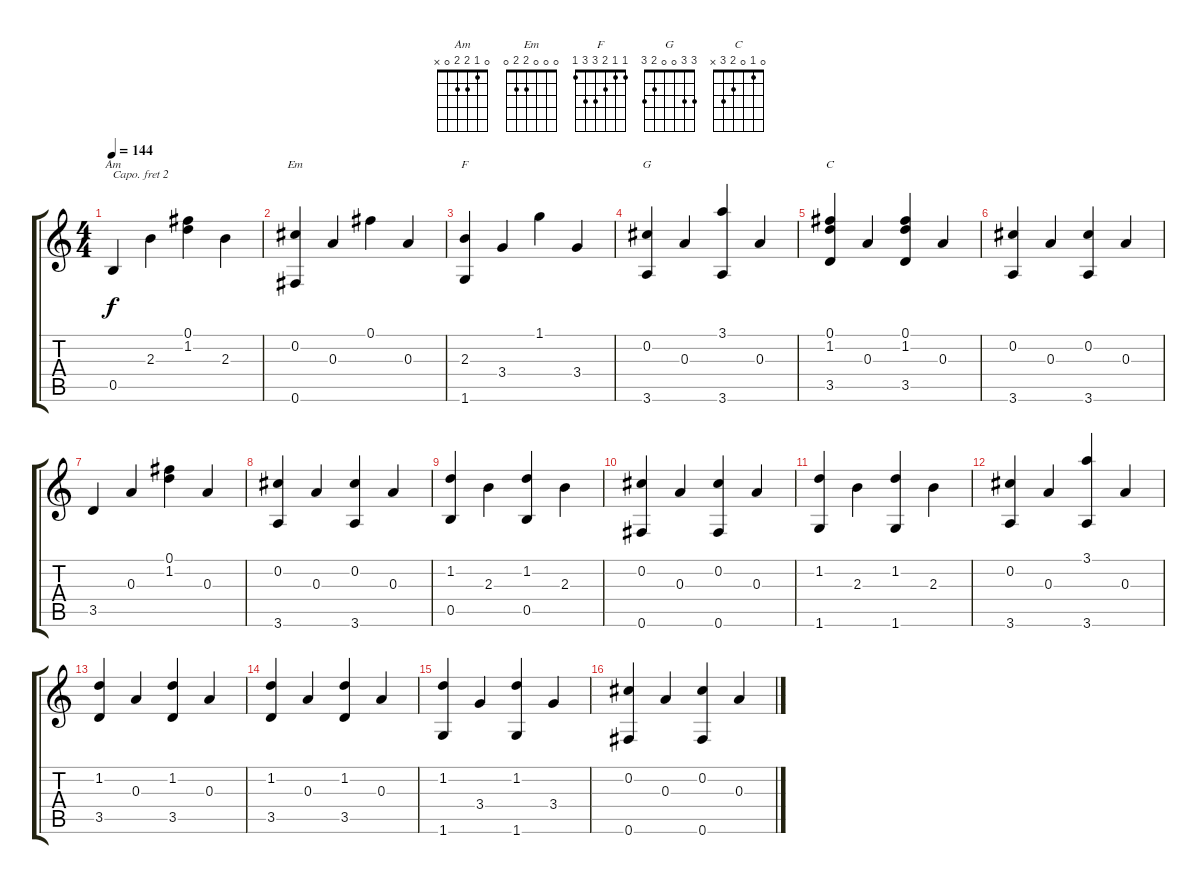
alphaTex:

\track "" {instrument acousticguitarsteel}
\staff {score tabs}
\capo 2
\tuning (E4 B3 G3 D3 A2 E2) {hide}
\chord ("Am" 0 1 2 2 0 x)
\chord ("Em" 0 0 0 2 2 0)
\chord ("F" 1 1 2 3 3 1)
\chord ("G" 3 3 0 0 2 3)
\chord ("C" 0 1 0 2 3 x)
\ts (4 4)
\tempo 144
\clef g2
\ks c
0.5.4{ch "Am" dy f} 2.3.4 (0.1 1.2).4 2.3.4 |
(0.2 0.6).4{ch "Em"} 0.3.4 0.1.4 0.3.4 |
(2.3 1.6).4{ch "F"} 3.4.4 1.1.4 3.4.4 |
(0.2 3.6).4{ch "G"} 0.3.4 (3.1 3.6).4 0.3.4 |
(0.1 1.2 3.5).4{ch "C"} 0.3.4 (0.1 1.2 3.5).4 0.3.4 |
(0.2 3.6).4 0.3.4 (0.2 3.6).4 0.3.4 |
3.5.4 0.3.4 (0.1 1.2).4 0.3.4 |
(0.2 3.6).4 0.3.4 (0.2 3.6).4 0.3.4 |
(1.2 0.5).4 2.3.4 (1.2 0.5).4 2.3.4 |
(0.2 0.6).4 0.3.4 (0.2 0.6).4 0.3.4 |
(1.2 1.6).4 2.3.4 (1.2 1.6).4 2.3.4 |
(0.2 3.6).4 0.3.4 (3.1 3.6).4 0.3.4 |
(1.2 3.5).4 0.3.4 (1.2 3.5).4 0.3.4 |
(1.2 3.5).4 0.3.4 (1.2 3.5).4 0.3.4 |
(1.2 1.6).4 3.4.4 (1.2 1.6).4 3.4.4 |
(0.2 0.6).4 0.3.4 (0.2 0.6).4 0.3.4
